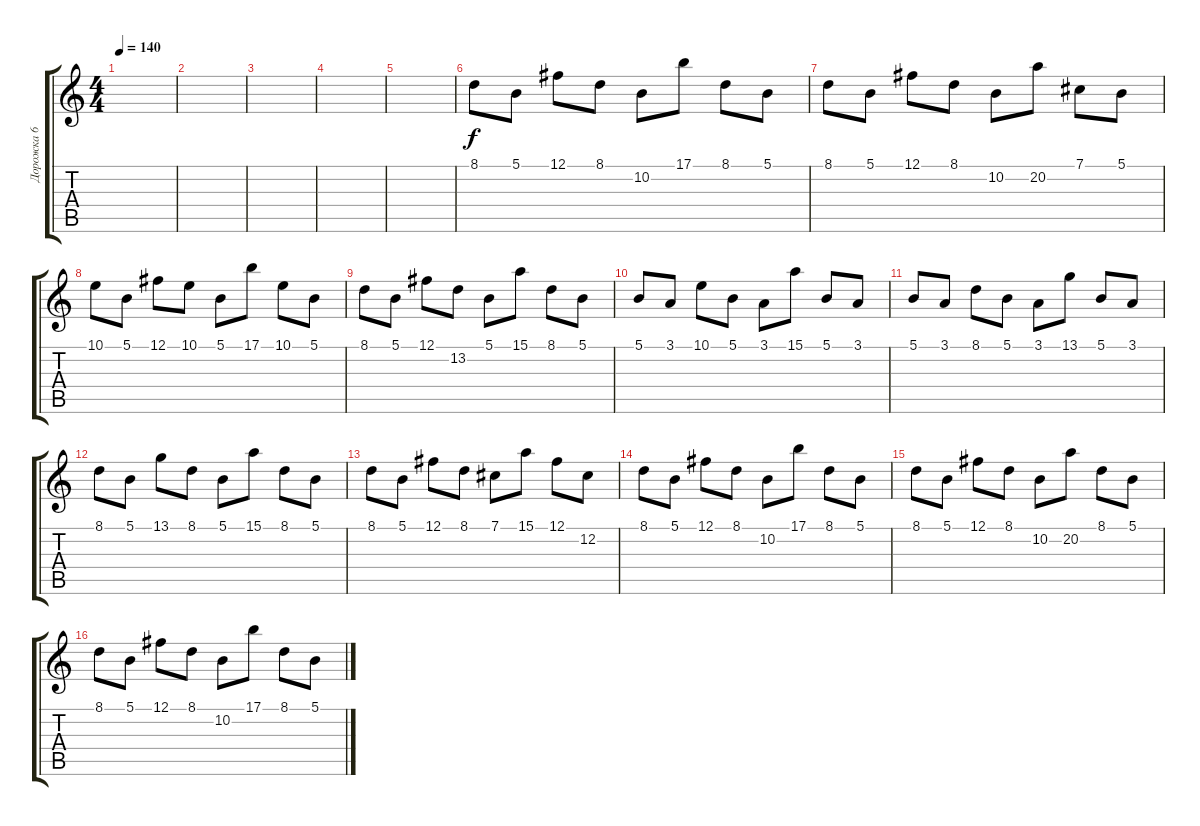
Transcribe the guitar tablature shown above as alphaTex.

\track ("Дорожка 6" "Дорожка 6") {instrument brightacousticpiano}
\staff {score tabs}
\tuning (Gb4 Db4 A3 E3 B2 E2) {hide}
\ts (4 4)
\tempo 140
\clef g2
\ks c
|
|
|
|
|
8.1.8 5.1.8 12.1.8 8.1.8 10.2.8 17.1.8 8.1.8 5.1.8 |
8.1.8 5.1.8 12.1.8 8.1.8 10.2.8 20.2.8 7.1.8 5.1.8 |
10.1.8 5.1.8 12.1.8 10.1.8 5.1.8 17.1.8 10.1.8 5.1.8 |
8.1.8 5.1.8 12.1.8 13.2.8 5.1.8 15.1.8 8.1.8 5.1.8 |
5.1.8 3.1.8 10.1.8 5.1.8 3.1.8 15.1.8 5.1.8 3.1.8 |
5.1.8 3.1.8 8.1.8 5.1.8 3.1.8 13.1.8 5.1.8 3.1.8 |
8.1.8 5.1.8 13.1.8 8.1.8 5.1.8 15.1.8 8.1.8 5.1.8 |
8.1.8 5.1.8 12.1.8 8.1.8 7.1.8 15.1.8 12.1.8 12.2.8 |
8.1.8 5.1.8 12.1.8 8.1.8 10.2.8 17.1.8 8.1.8 5.1.8 |
8.1.8 5.1.8 12.1.8 8.1.8 10.2.8 20.2.8 8.1.8 5.1.8 |
8.1.8 5.1.8 12.1.8 8.1.8 10.2.8 17.1.8 8.1.8 5.1.8
